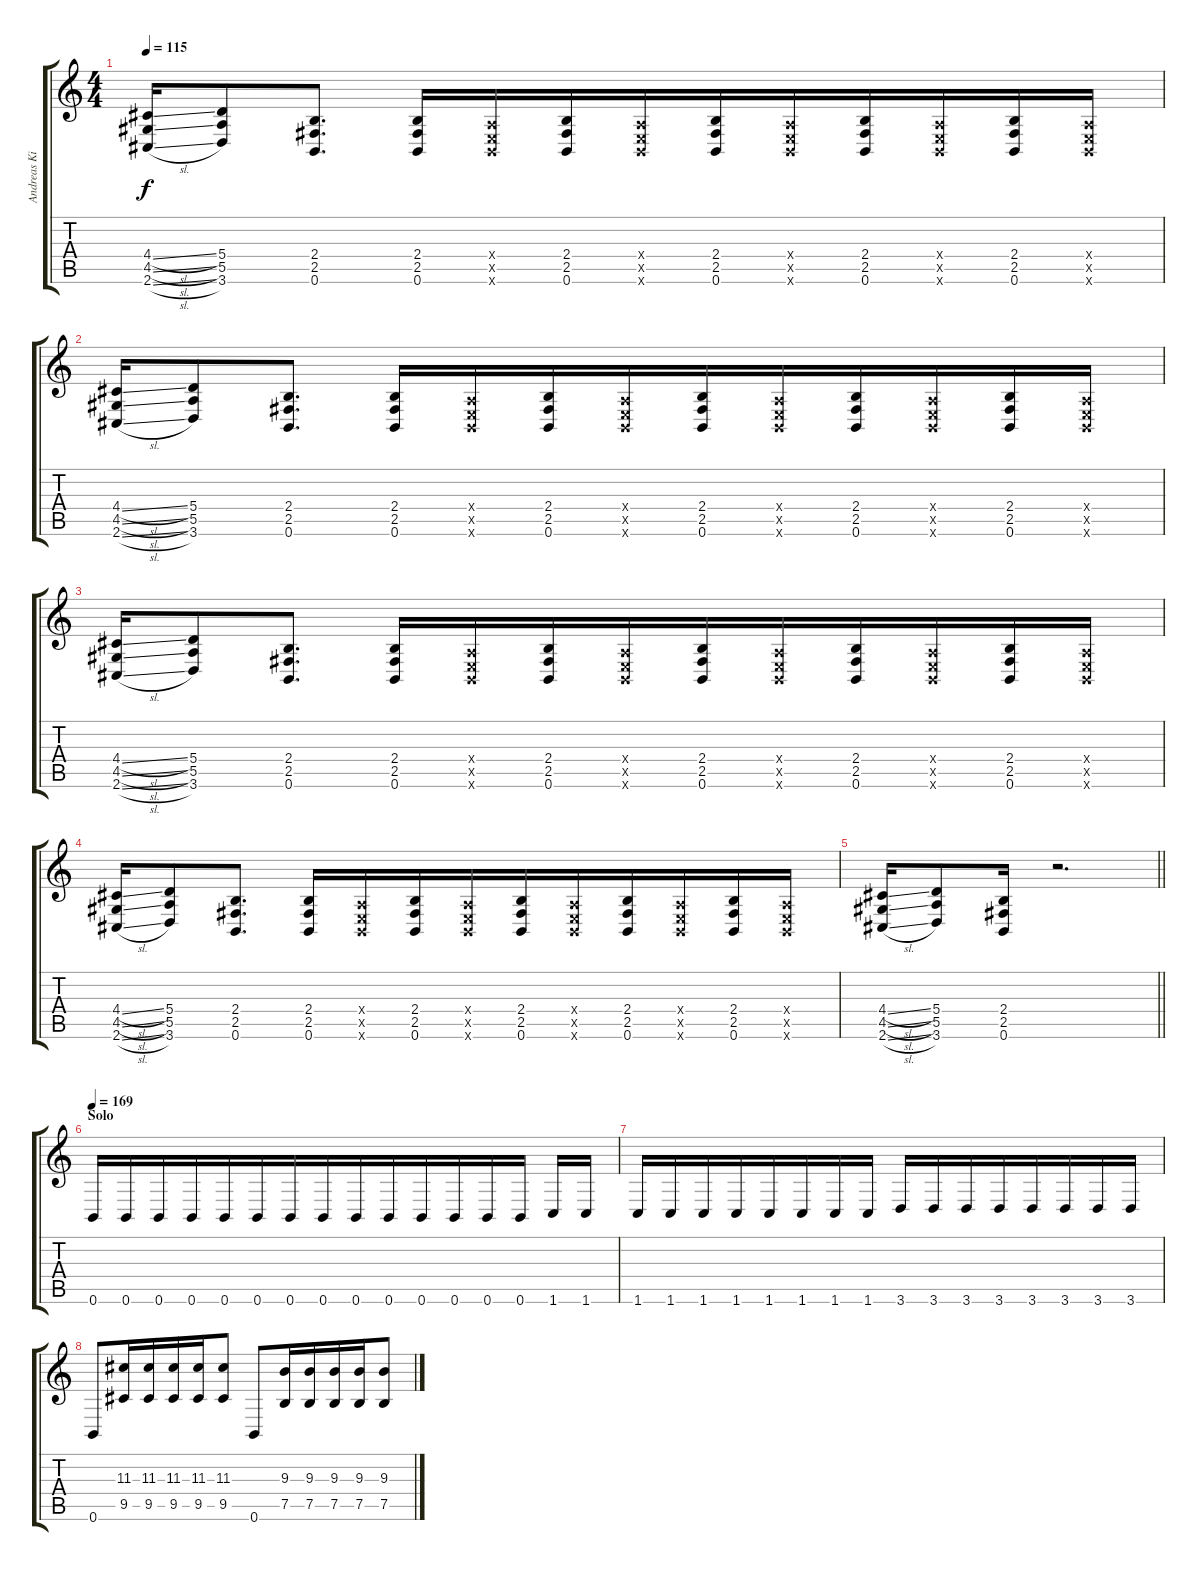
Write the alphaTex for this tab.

\track ("Andreas Kisser" "Andreas Ki") {instrument distortionguitar}
\staff {score tabs}
\tuning (B3 Gb3 D3 A2 E2 B1) {hide}
\ts (4 4)
\tempo 115
\clef g2
\ks c
(4.4{sl} 4.5{sl} 2.6{sl}).16{dy f} (5.4 5.5 3.6).8 (2.4 2.5 0.6).8{d} (2.4 2.5 0.6).16 (0.4{x} 0.5{x} 0.6{x}).16{beam merge} (2.4 2.5 0.6).16 (0.4{x} 0.5{x} 0.6{x}).16 (2.4 2.5 0.6).16 (0.4{x} 0.5{x} 0.6{x}).16{beam merge} (2.4 2.5 0.6).16 (0.4{x} 0.5{x} 0.6{x}).16 (2.4 2.5 0.6).16 (0.4{x} 0.5{x} 0.6{x}).16 |
(4.4{sl} 4.5{sl} 2.6{sl}).16 (5.4 5.5 3.6).8 (2.4 2.5 0.6).8{d} (2.4 2.5 0.6).16 (0.4{x} 0.5{x} 0.6{x}).16{beam merge} (2.4 2.5 0.6).16 (0.4{x} 0.5{x} 0.6{x}).16 (2.4 2.5 0.6).16 (0.4{x} 0.5{x} 0.6{x}).16{beam merge} (2.4 2.5 0.6).16 (0.4{x} 0.5{x} 0.6{x}).16 (2.4 2.5 0.6).16 (0.4{x} 0.5{x} 0.6{x}).16 |
(4.4{sl} 4.5{sl} 2.6{sl}).16 (5.4 5.5 3.6).8 (2.4 2.5 0.6).8{d} (2.4 2.5 0.6).16 (0.4{x} 0.5{x} 0.6{x}).16{beam merge} (2.4 2.5 0.6).16 (0.4{x} 0.5{x} 0.6{x}).16 (2.4 2.5 0.6).16 (0.4{x} 0.5{x} 0.6{x}).16{beam merge} (2.4 2.5 0.6).16 (0.4{x} 0.5{x} 0.6{x}).16 (2.4 2.5 0.6).16 (0.4{x} 0.5{x} 0.6{x}).16 |
(4.4{sl} 4.5{sl} 2.6{sl}).16 (5.4 5.5 3.6).8 (2.4 2.5 0.6).8{d} (2.4 2.5 0.6).16 (0.4{x} 0.5{x} 0.6{x}).16{beam merge} (2.4 2.5 0.6).16 (0.4{x} 0.5{x} 0.6{x}).16 (2.4 2.5 0.6).16 (0.4{x} 0.5{x} 0.6{x}).16{beam merge} (2.4 2.5 0.6).16 (0.4{x} 0.5{x} 0.6{x}).16 (2.4 2.5 0.6).16 (0.4{x} 0.5{x} 0.6{x}).16 |
\barLineRight lightlight
(4.4{sl} 4.5{sl} 2.6{sl}).16 (5.4 5.5 3.6).8 (2.4 2.5 0.6).16 r.2{d} |
\section ("" "Solo")
\tempo 169
0.6.16 0.6.16 0.6.16 0.6.16{beam merge} 0.6.16 0.6.16 0.6.16 0.6.16{beam merge} 0.6.16 0.6.16 0.6.16 0.6.16{beam merge} 0.6.16 0.6.16{beam split} 1.6.16 1.6.16 |
1.6.16 1.6.16 1.6.16 1.6.16{beam merge} 1.6.16 1.6.16 1.6.16 1.6.16 3.6.16 3.6.16 3.6.16 3.6.16{beam merge} 3.6.16 3.6.16 3.6.16 3.6.16 |
0.6.8 (11.3 9.5).16 (11.3 9.5).16{beam merge} (11.3 9.5).16 (11.3 9.5).16 (11.3 9.5).8 0.6.8 (9.3 7.5).16 (9.3 7.5).16{beam merge} (9.3 7.5).16 (9.3 7.5).16 (9.3 7.5).8
